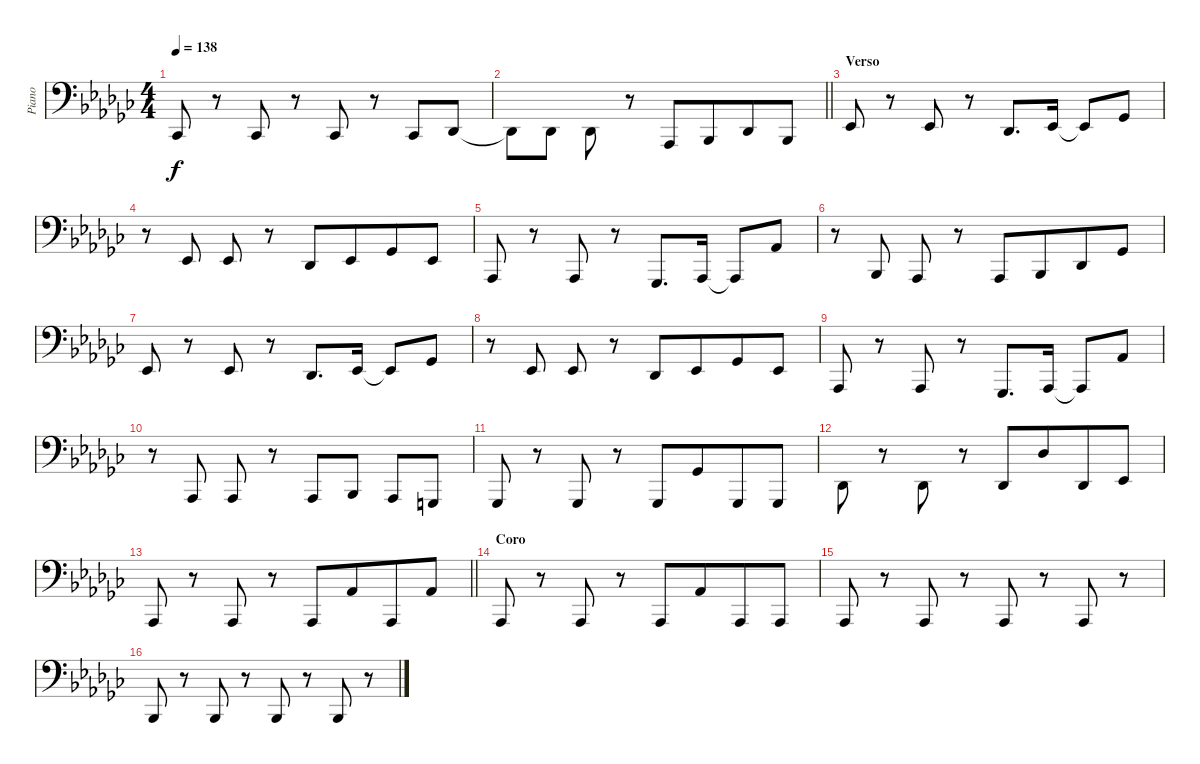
\track ("Piano" "Piano") {instrument brightacousticpiano}
\staff {score}
\tuning (C3 G2 D2 A1 E1 B0) {hide}
\ts (4 4)
\tempo 138
\clef f4
\ks gb
2.4{t}.8{dy f} r.8 2.4.8 r.8 2.4.8 r.8 2.4.8 4.4.8 |
\barLineRight lightlight
4.4{t}.8{beam Down} 4.4.8{beam Down} 4.4.8{beam Down} r.8 4.5.8{beam Up} 1.4.8{beam Up beam merge} 4.4.8{beam Up} 1.4.8{beam Up} |
\section ("" "Verso")
1.3.8 r.8 1.3.8 r.8 4.4.8{d} 1.3.16 1.3{t}.8 4.3.8 |
r.8 1.3.8 1.3.8 r.8 4.4.8 1.3.8{beam merge} 4.3.8 1.3.8 |
4.5.8 r.8 4.5.8 r.8 2.5.8{d} 4.5.16 4.5{t}.8 1.2.8 |
r.8 1.4.8 4.5.8 r.8 4.5.8 1.4.8{beam merge} 4.4.8 4.3.8 |
1.3.8 r.8 1.3.8 r.8 4.4.8{d} 1.3.16 1.3{t}.8 4.3.8 |
r.8 1.3.8 1.3.8 r.8 4.4.8 1.3.8{beam merge} 4.3.8 1.3.8 |
4.5.8 r.8 4.5.8 r.8 2.5.8{d} 4.5.16 4.5{t}.8 1.2.8 |
r.8 4.5.8 4.5.8 r.8 4.5.8 1.4.8 4.5.8 3.5.8 |
2.5.8 r.8 2.5.8 r.8 2.5.8 4.3.8{beam merge} 2.5.8 2.5.8 |
4.4.8{beam Down} r.8 4.4.8{beam Down} r.8 4.4.8 1.1.8{beam merge} 4.4.8 1.3.8 |
\barLineRight lightlight
4.5.8 r.8 4.5.8 r.8 4.5.8 1.2.8{beam merge} 4.5.8 1.2.8 |
\section ("" "Coro")
4.5.8 r.8 4.5.8 r.8 4.5.8{beam Up} 1.2.8{beam Up beam merge} 4.5.8{beam Up} 4.5.8{beam Up} |
4.5.8 r.8 4.5.8 r.8 4.5.8 r.8 4.5.8 r.8 |
1.4.8 r.8 1.4.8 r.8 1.4.8 r.8 1.4.8 r.8
